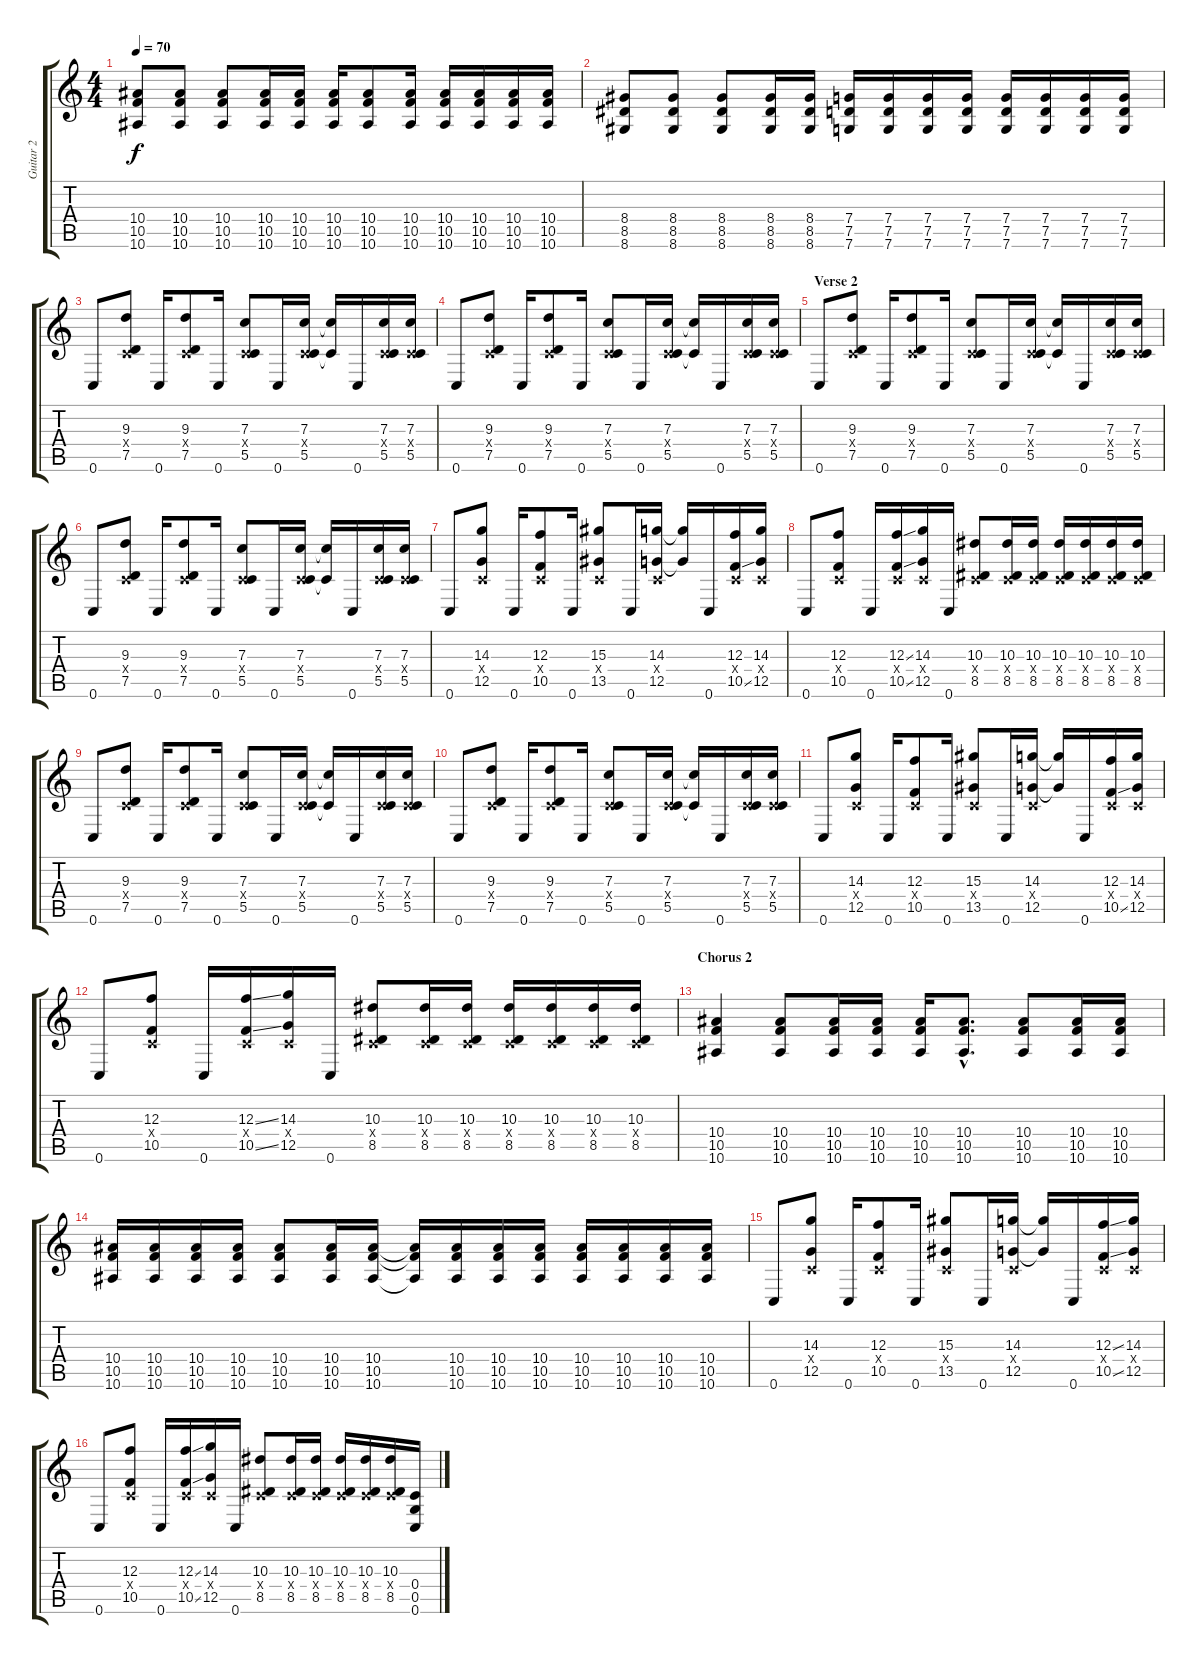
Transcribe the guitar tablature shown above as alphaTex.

\track ("Guitar 2" "Guitar 2") {instrument distortionguitar}
\staff {score tabs}
\tuning (D4 A3 F3 C3 G2 C2) {hide}
\ts (4 4)
\tempo 70
\clef g2
\ks c
(10.4 10.5 10.6).8{dy f} (10.4 10.5 10.6).8 (10.4 10.5 10.6).8 (10.4 10.5 10.6).16 (10.4 10.5 10.6).16 (10.4 10.5 10.6).16 (10.4 10.5 10.6).8 (10.4 10.5 10.6).16 (10.4 10.5 10.6).16 (10.4 10.5 10.6).16 (10.4 10.5 10.6).16 (10.4 10.5 10.6).16 |
(8.4 8.5 8.6).8 (8.4 8.5 8.6).8 (8.4 8.5 8.6).8 (8.4 8.5 8.6).16 (8.4 8.5 8.6).16 (7.4 7.5 7.6).16 (7.4 7.5 7.6).16 (7.4 7.5 7.6).16 (7.4 7.5 7.6).16 (7.4 7.5 7.6).16 (7.4 7.5 7.6).16 (7.4 7.5 7.6).16 (7.4 7.5 7.6).16 |
0.6.8 (9.3 0.4{x} 7.5).8 0.6.16 (9.3 0.4{x} 7.5).8 0.6.16 (7.3 0.4{x} 5.5).8 0.6.16 (7.3 0.4{x} 5.5).16 (7.3{t} 5.5{t}).16 0.6.16 (7.3 0.4{x} 5.5).16 (7.3 0.4{x} 5.5).16 |
0.6.8 (9.3 0.4{x} 7.5).8 0.6.16 (9.3 0.4{x} 7.5).8 0.6.16 (7.3 0.4{x} 5.5).8 0.6.16 (7.3 0.4{x} 5.5).16 (7.3{t} 5.5{t}).16 0.6.16 (7.3 0.4{x} 5.5).16 (7.3 0.4{x} 5.5).16 |
\section ("" "Verse 2")
0.6.8 (9.3 0.4{x} 7.5).8 0.6.16 (9.3 0.4{x} 7.5).8 0.6.16 (7.3 0.4{x} 5.5).8 0.6.16 (7.3 0.4{x} 5.5).16 (7.3{t} 5.5{t}).16 0.6.16 (7.3 0.4{x} 5.5).16 (7.3 0.4{x} 5.5).16 |
0.6.8 (9.3 0.4{x} 7.5).8 0.6.16 (9.3 0.4{x} 7.5).8 0.6.16 (7.3 0.4{x} 5.5).8 0.6.16 (7.3 0.4{x} 5.5).16 (7.3{t} 5.5{t}).16 0.6.16 (7.3 0.4{x} 5.5).16 (7.3 0.4{x} 5.5).16 |
0.6.8 (14.3 0.4{x} 12.5).8 0.6.16 (12.3 0.4{x} 10.5).8 0.6.16 (15.3 0.4{x} 13.5).8 0.6.16 (14.3 0.4{x} 12.5).16 (14.3{t} 12.5{t}).16 0.6.16 (12.3 0.4{x} 10.5{ss}).16 (14.3 0.4{x} 12.5).16 |
0.6.8 (12.3 0.4{x} 10.5).8 0.6.16 (12.3{ss} 0.4{x} 10.5{ss}).16 (14.3 0.4{x} 12.5).16 0.6.16 (10.3 0.4{x} 8.5).8 (10.3 0.4{x} 8.5).16 (10.3 0.4{x} 8.5).16 (10.3 0.4{x} 8.5).16 (10.3 0.4{x} 8.5).16 (10.3 0.4{x} 8.5).16 (10.3 0.4{x} 8.5).16 |
0.6.8 (9.3 0.4{x} 7.5).8 0.6.16 (9.3 0.4{x} 7.5).8 0.6.16 (7.3 0.4{x} 5.5).8 0.6.16 (7.3 0.4{x} 5.5).16 (7.3{t} 5.5{t}).16 0.6.16 (7.3 0.4{x} 5.5).16 (7.3 0.4{x} 5.5).16 |
0.6.8 (9.3 0.4{x} 7.5).8 0.6.16 (9.3 0.4{x} 7.5).8 0.6.16 (7.3 0.4{x} 5.5).8 0.6.16 (7.3 0.4{x} 5.5).16 (7.3{t} 5.5{t}).16 0.6.16 (7.3 0.4{x} 5.5).16 (7.3 0.4{x} 5.5).16 |
0.6.8 (14.3 0.4{x} 12.5).8 0.6.16 (12.3 0.4{x} 10.5).8 0.6.16 (15.3 0.4{x} 13.5).8 0.6.16 (14.3 0.4{x} 12.5).16 (14.3{t} 12.5{t}).16 0.6.16 (12.3 0.4{x} 10.5{ss}).16 (14.3 0.4{x} 12.5).16 |
0.6.8 (12.3 0.4{x} 10.5).8 0.6.16 (12.3{ss} 0.4{x} 10.5{ss}).16 (14.3 0.4{x} 12.5).16 0.6.16 (10.3 0.4{x} 8.5).8 (10.3 0.4{x} 8.5).16 (10.3 0.4{x} 8.5).16 (10.3 0.4{x} 8.5).16 (10.3 0.4{x} 8.5).16 (10.3 0.4{x} 8.5).16 (10.3 0.4{x} 8.5).16 |
\section ("" "Chorus 2")
(10.4 10.5 10.6).4 (10.4 10.5 10.6).8 (10.4 10.5 10.6).16 (10.4 10.5 10.6).16 (10.4 10.5 10.6).16 (10.4{hac} 10.5{hac} 10.6{hac}).8{d} (10.4 10.5 10.6).8 (10.4 10.5 10.6).16 (10.4 10.5 10.6).16 |
(10.4 10.5 10.6).16 (10.4 10.5 10.6).16 (10.4 10.5 10.6).16 (10.4 10.5 10.6).16 (10.4 10.5 10.6).8 (10.4 10.5 10.6).16 (10.4 10.5 10.6).16 (10.4{t} 10.5{t} 10.6{t}).16 (10.4 10.5 10.6).16 (10.4 10.5 10.6).16 (10.4 10.5 10.6).16 (10.4 10.5 10.6).16 (10.4 10.5 10.6).16 (10.4 10.5 10.6).16 (10.4 10.5 10.6).16 |
0.6.8 (14.3 0.4{x} 12.5).8 0.6.16 (12.3 0.4{x} 10.5).8 0.6.16 (15.3 0.4{x} 13.5).8 0.6.16 (14.3 0.4{x} 12.5).16 (14.3{t} 12.5{t}).16 0.6.16 (12.3{ss} 0.4{x} 10.5{ss}).16 (14.3 0.4{x} 12.5).16 |
0.6.8 (12.3 0.4{x} 10.5).8 0.6.16 (12.3{ss} 0.4{x} 10.5{ss}).16 (14.3 0.4{x} 12.5).16 0.6.16 (10.3 0.4{x} 8.5).8 (10.3 0.4{x} 8.5).16 (10.3 0.4{x} 8.5).16 (10.3 0.4{x} 8.5).16 (10.3 0.4{x} 8.5).16 (10.3 0.4{x} 8.5).16 (0.4 0.5 0.6).16
